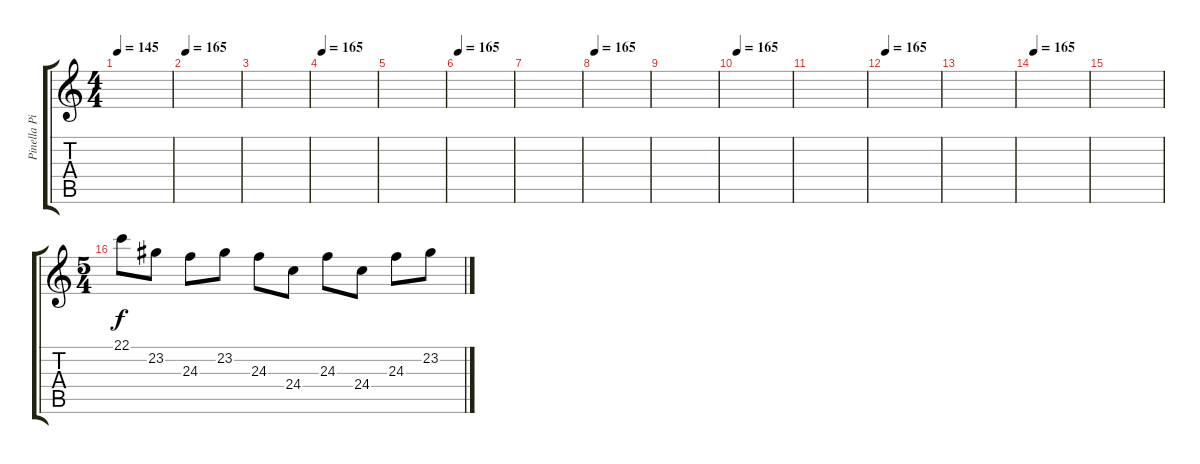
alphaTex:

\track ("Pinella Piano" "Pinella Pi") {instrument acousticgrandpiano}
\staff {score tabs}
\tuning (D4 A3 F3 C3 G2 D2) {hide}
\ts (4 4)
\tempo 145
\clef g2
\ks c
|
\tempo 165
|
|
\tempo 165
|
|
\tempo 165
|
|
\tempo 165
|
|
\tempo 165
|
|
\tempo 165
|
|
\tempo 165
|
|
\ts (5 4)
22.1.8{volume 8 instrument lead2sawtooth} 23.2.8 24.3.8 23.2.8 24.3.8 24.4.8 24.3.8 24.4.8 24.3.8 23.2.8
